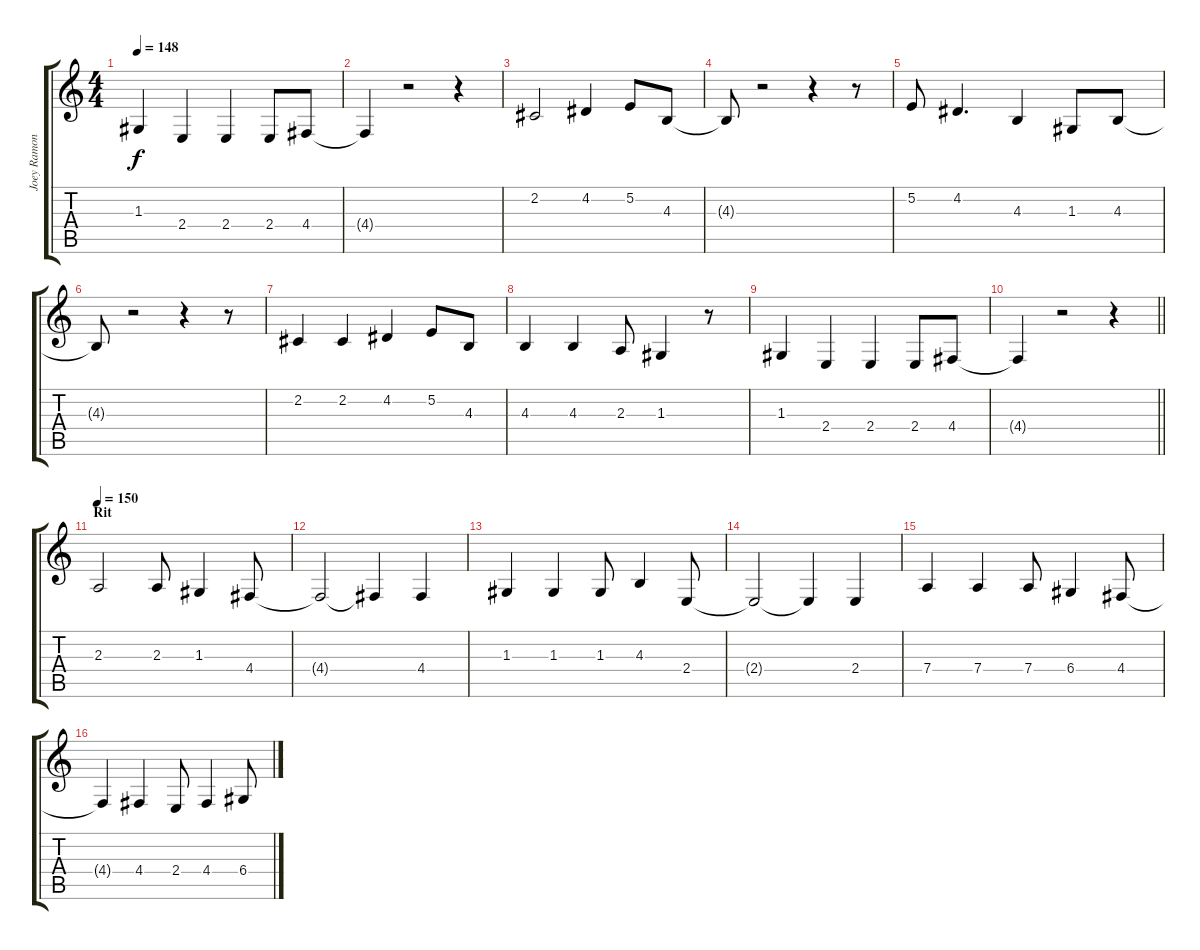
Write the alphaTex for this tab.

\track ("Joey Ramone - Vocals" "Joey Ramon") {instrument recorder}
\staff {score tabs}
\tuning (E4 B3 G3 D3 A2 E2) {hide}
\ts (4 4)
\tempo 148
\clef g2
\ks c
1.3.4{dy f} 2.4.4 2.4.4 2.4.8 4.4.8 |
4.4{t}.4 r.2 r.4 |
2.2.2 4.2.4 5.2.8 4.3.8 |
4.3{t}.8 r.2 r.4 r.8 |
5.2.8 4.2.4{d} 4.3.4 1.3.8 4.3.8 |
4.3{t}.8 r.2 r.4 r.8 |
2.2.4 2.2.4 4.2.4 5.2.8 4.3.8 |
4.3.4 4.3.4 2.3.8 1.3.4 r.8 |
1.3.4 2.4.4 2.4.4 2.4.8 4.4.8 |
\barLineRight lightlight
4.4{t}.4 r.2 r.4 |
\section ("" "Rit")
\tempo 150
2.3.2 2.3.8 1.3.4 4.4.8 |
4.4{t}.2 4.4{t}.4 4.4.4 |
1.3.4 1.3.4 1.3.8 4.3.4 2.4.8 |
2.4{t}.2 2.4{t}.4 2.4.4 |
7.4.4 7.4.4 7.4.8 6.4.4 4.4.8 |
4.4{t}.4 4.4.4 2.4.8 4.4.4 6.4.8
